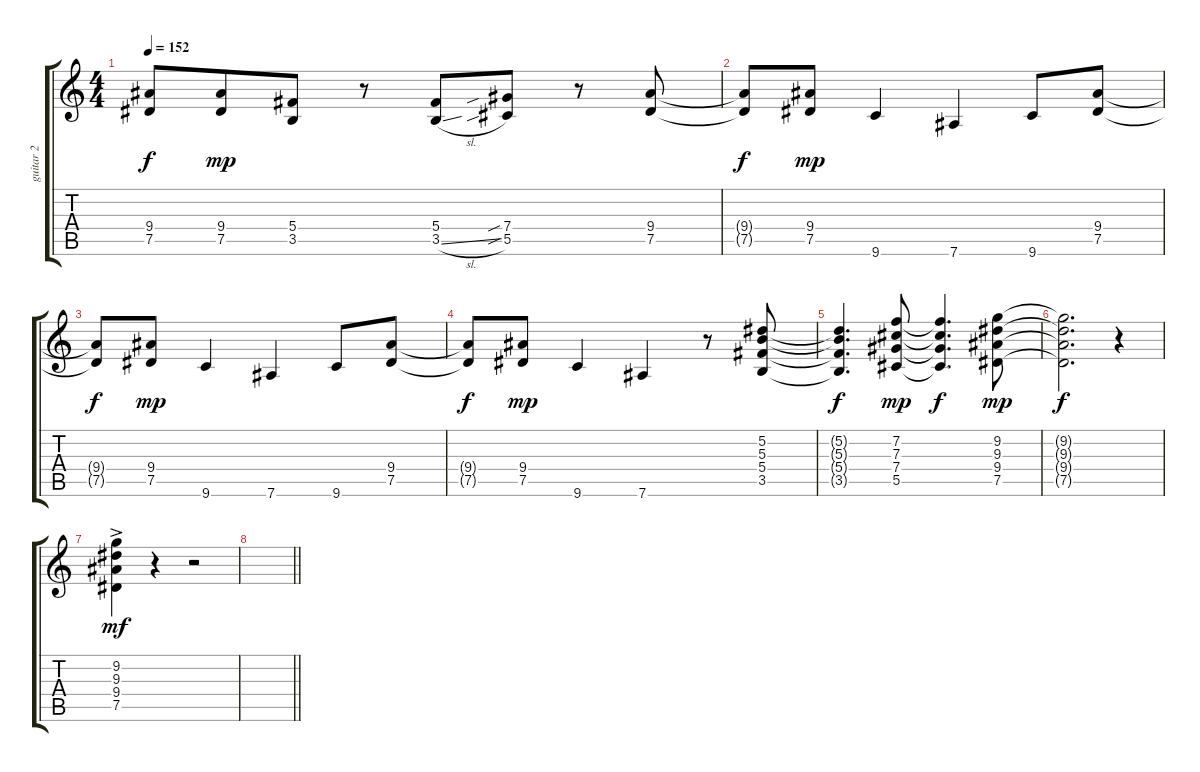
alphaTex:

\track ("guitar 2" "guitar 2") {instrument acousticguitarsteel}
\staff {score tabs}
\tuning (Eb4 Bb3 Gb3 Db3 Ab2 Eb2) {hide}
\ts (4 4)
\tempo 152
\clef g2
\ks c
(9.4{t} 7.5{t}).8{dy f} (9.4 7.5).8{dy mp beam merge} (5.4 3.5).8 r.8 (5.4 3.5{sl}).8 (7.4{sib} 5.5{sib}).8 r.8 (9.4 7.5).8 |
(9.4{t} 7.5{t}).8{dy f} (9.4 7.5).8{dy mp} 9.6.4 7.6.4 9.6.8 (9.4 7.5).8 |
(9.4{t} 7.5{t}).8{dy f} (9.4 7.5).8{dy mp} 9.6.4 7.6.4 9.6.8 (9.4 7.5).8 |
(9.4{t} 7.5{t}).8{dy f} (9.4 7.5).8{dy mp} 9.6.4 7.6.4 r.8 (5.2 5.3 5.4 3.5).8 |
(5.2{t} 5.3{t} 5.4{t} 3.5{t}).4{d dy f} (7.2 7.3 7.4 5.5).8{dy mp} (7.2{t} 7.3{t} 7.4{t} 5.5{t}).4{d dy f} (9.2 9.3 9.4 7.5).8{dy mp} |
(9.2{t} 9.3{t} 9.4{t} 7.5{t}).2{d dy f} r.4 |
(9.2 9.3 9.4 7.5{ac}).4{dy mf} r.4 r.2 |
\barLineRight lightlight
